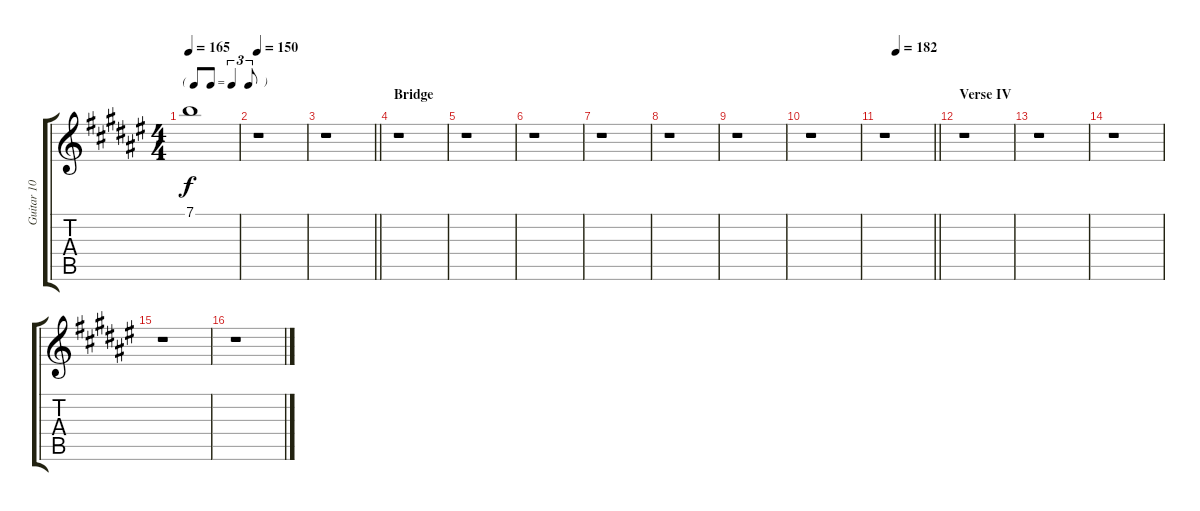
\track ("Guitar 10 (trumpet)" "Guitar 10 ") {instrument distortionguitar}
\staff {score tabs}
\tuning (E4 B3 G3 D3 A2 E2) {hide}
\ts (4 4)
\tf triplet8th
\tempo 165
\clef g2
\ks f#
7.1{t}.1{dy f} |
\tempo 150
r.1 |
\barLineRight lightlight
r.1 |
\section ("" "Bridge")
r.1 |
r.1 |
r.1 |
r.1 |
r.1 |
r.1 |
r.1 |
\tempo (182 0.25)
\barLineRight lightlight
r.1 |
\section ("" "Verse IV")
r.1 |
r.1 |
r.1 |
r.1 |
r.1
